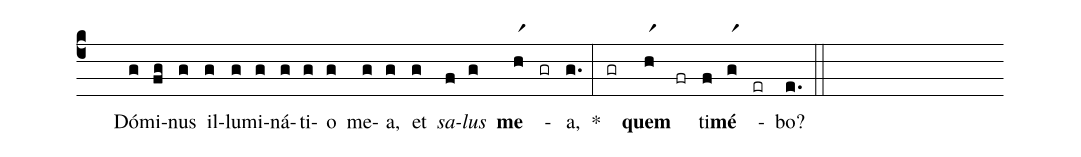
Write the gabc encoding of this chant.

%%
(c4)
( )Dó(g)mi(fg)nus(g) il(g)lu(g)mi(g)ná(g)ti(g)o(g) me(g)a,(g) et(g) <i>sa</i>(f)<i>lus</i>(g) <b>me</b>(hr1) -(gr) a,(g.) *(:)
(gr) <b>quem</b>(hr1) (fr) ti(f)<b>mé</b>(gr1) -(er) bo?(e.) (::)
